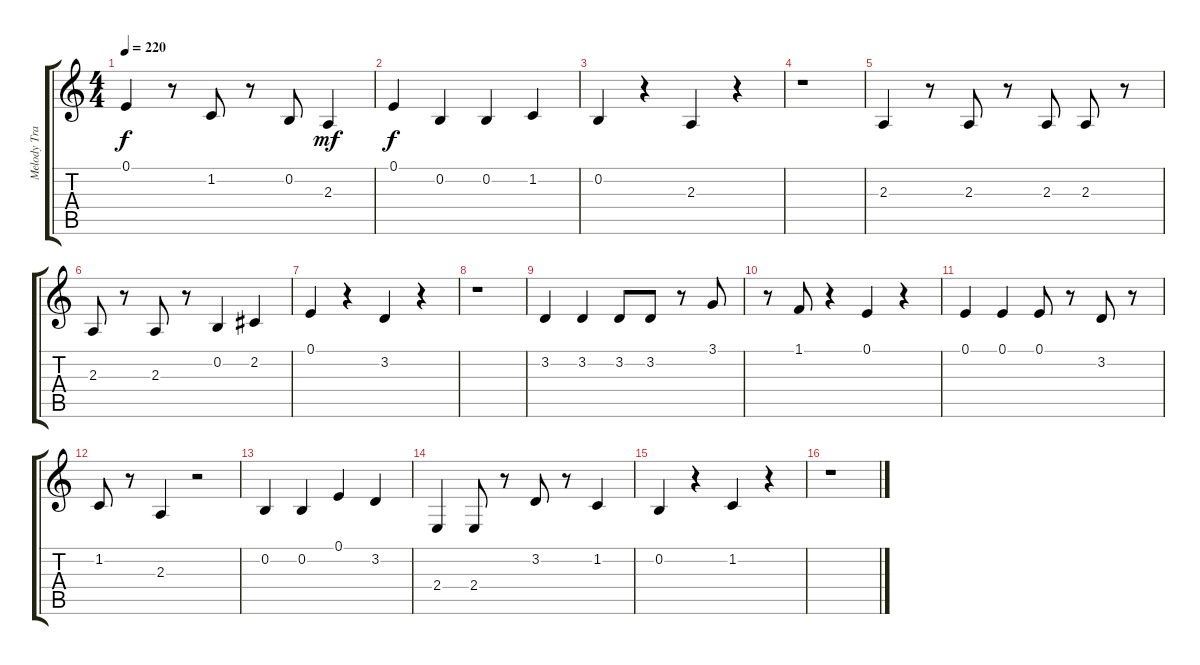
\track ("Melody Track" "Melody Tra") {instrument acousticgrandpiano}
\staff {score tabs}
\tuning (E4 B3 G3 D3 A2 E2) {hide}
\ts (4 4)
\tempo 220
\clef g2
\ks c
0.1.4{dy f instrument acousticgrandpiano} r.8 1.2.8 r.8 0.2.8 2.3.4{dy mf} |
0.1.4{dy f} 0.2.4 0.2.4 1.2.4 |
0.2.4 r.4 2.3.4 r.4 |
r.1 |
2.3.4 r.8 2.3.8 r.8 2.3.8 2.3.8 r.8 |
2.3.8 r.8 2.3.8 r.8 0.2.4 2.2.4 |
0.1.4 r.4 3.2.4 r.4 |
r.1 |
3.2.4 3.2.4 3.2.8 3.2.8 r.8 3.1.8 |
r.8 1.1.8 r.4 0.1.4 r.4 |
0.1.4 0.1.4 0.1.8 r.8 3.2.8 r.8 |
1.2.8 r.8 2.3.4 r.2 |
0.2.4 0.2.4 0.1.4 3.2.4 |
2.4.4 2.4.8 r.8 3.2.8 r.8 1.2.4 |
0.2.4 r.4 1.2.4 r.4 |
r.1
